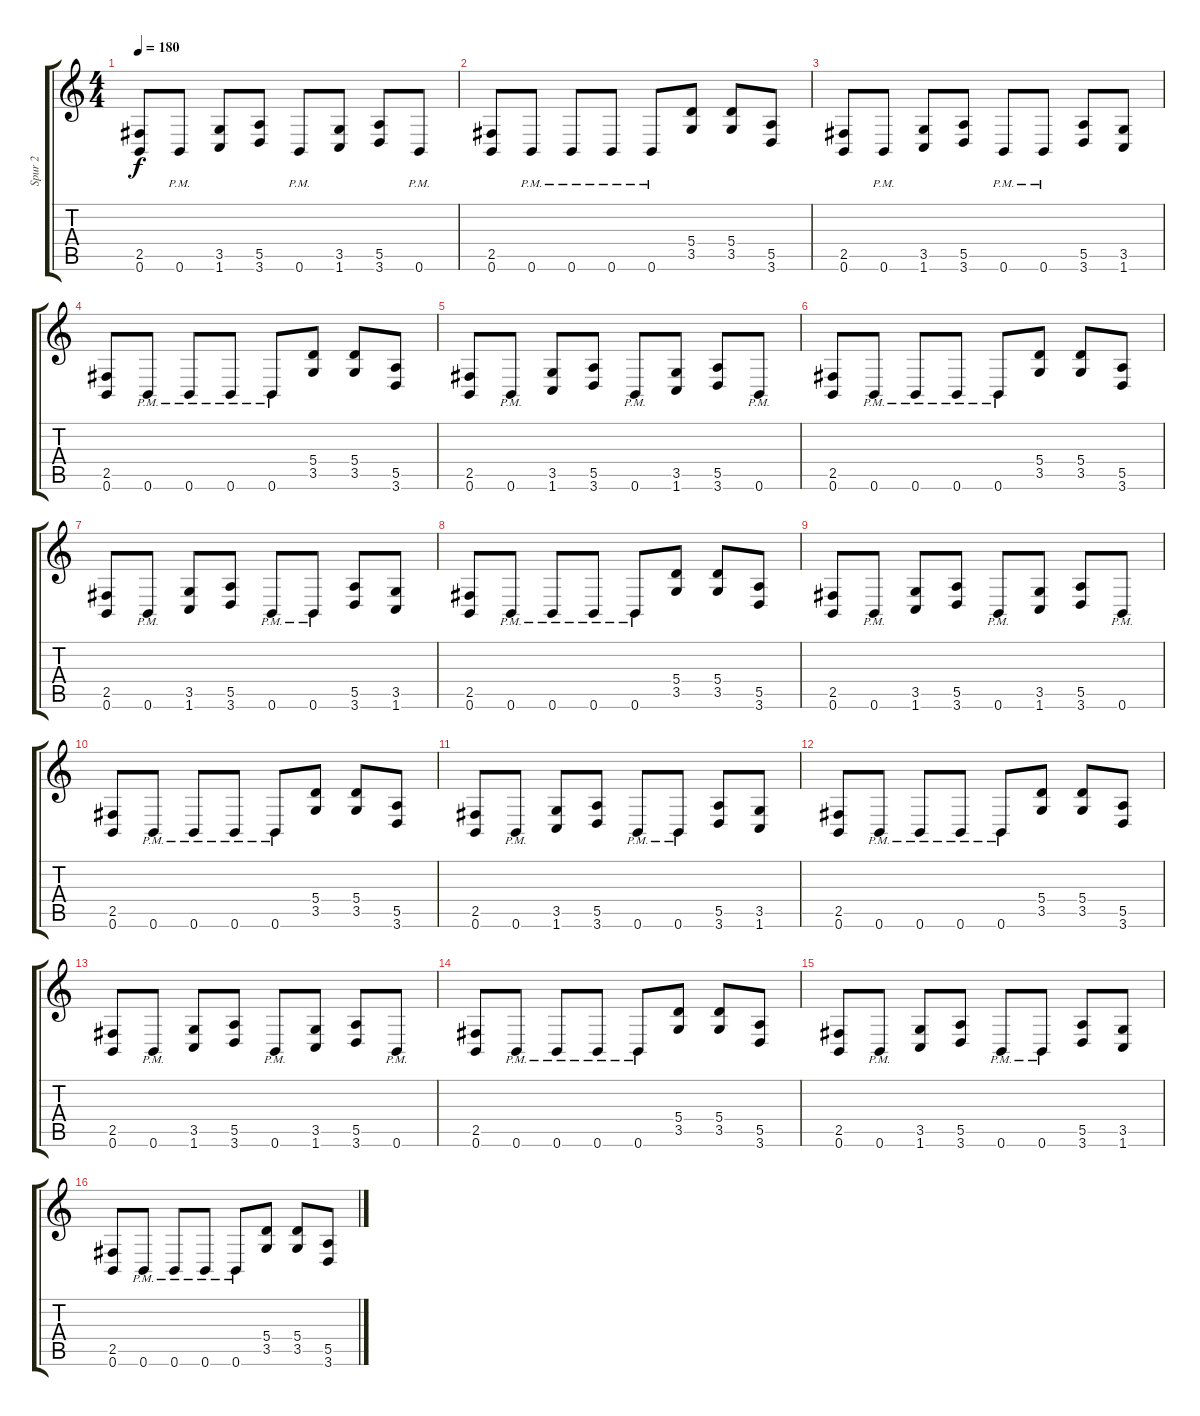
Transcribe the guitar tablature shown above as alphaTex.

\track ("Spur 2" "Spur 2") {instrument distortionguitar}
\staff {score tabs}
\tuning (B3 Gb3 D3 A2 E2 B1) {hide}
\ts (4 4)
\tempo 180
\clef g2
\ks c
(2.5 0.6).8{dy f} 0.6{pm}.8 (3.5 1.6).8 (5.5 3.6).8 0.6{pm}.8 (3.5 1.6).8 (5.5 3.6).8 0.6{pm}.8 |
(2.5 0.6).8 0.6{pm}.8 0.6{pm}.8 0.6{pm}.8 0.6{pm}.8 (5.4 3.5).8 (5.4 3.5).8 (5.5 3.6).8 |
(2.5 0.6).8 0.6{pm}.8 (3.5 1.6).8 (5.5 3.6).8 0.6{pm}.8 0.6{pm}.8 (5.5 3.6).8 (3.5 1.6).8 |
(2.5 0.6).8 0.6{pm}.8 0.6{pm}.8 0.6{pm}.8 0.6{pm}.8 (5.4 3.5).8 (5.4 3.5).8 (5.5 3.6).8 |
(2.5 0.6).8 0.6{pm}.8 (3.5 1.6).8 (5.5 3.6).8 0.6{pm}.8 (3.5 1.6).8 (5.5 3.6).8 0.6{pm}.8 |
(2.5 0.6).8 0.6{pm}.8 0.6{pm}.8 0.6{pm}.8 0.6{pm}.8 (5.4 3.5).8 (5.4 3.5).8 (5.5 3.6).8 |
(2.5 0.6).8 0.6{pm}.8 (3.5 1.6).8 (5.5 3.6).8 0.6{pm}.8 0.6{pm}.8 (5.5 3.6).8 (3.5 1.6).8 |
(2.5 0.6).8 0.6{pm}.8 0.6{pm}.8 0.6{pm}.8 0.6{pm}.8 (5.4 3.5).8 (5.4 3.5).8 (5.5 3.6).8 |
(2.5 0.6).8 0.6{pm}.8 (3.5 1.6).8 (5.5 3.6).8 0.6{pm}.8 (3.5 1.6).8 (5.5 3.6).8 0.6{pm}.8 |
(2.5 0.6).8 0.6{pm}.8 0.6{pm}.8 0.6{pm}.8 0.6{pm}.8 (5.4 3.5).8 (5.4 3.5).8 (5.5 3.6).8 |
(2.5 0.6).8 0.6{pm}.8 (3.5 1.6).8 (5.5 3.6).8 0.6{pm}.8 0.6{pm}.8 (5.5 3.6).8 (3.5 1.6).8 |
(2.5 0.6).8 0.6{pm}.8 0.6{pm}.8 0.6{pm}.8 0.6{pm}.8 (5.4 3.5).8 (5.4 3.5).8 (5.5 3.6).8 |
(2.5 0.6).8 0.6{pm}.8 (3.5 1.6).8 (5.5 3.6).8 0.6{pm}.8 (3.5 1.6).8 (5.5 3.6).8 0.6{pm}.8 |
(2.5 0.6).8 0.6{pm}.8 0.6{pm}.8 0.6{pm}.8 0.6{pm}.8 (5.4 3.5).8 (5.4 3.5).8 (5.5 3.6).8 |
(2.5 0.6).8 0.6{pm}.8 (3.5 1.6).8 (5.5 3.6).8 0.6{pm}.8 0.6{pm}.8 (5.5 3.6).8 (3.5 1.6).8 |
(2.5 0.6).8 0.6{pm}.8 0.6{pm}.8 0.6{pm}.8 0.6{pm}.8 (5.4 3.5).8 (5.4 3.5).8 (5.5 3.6).8
